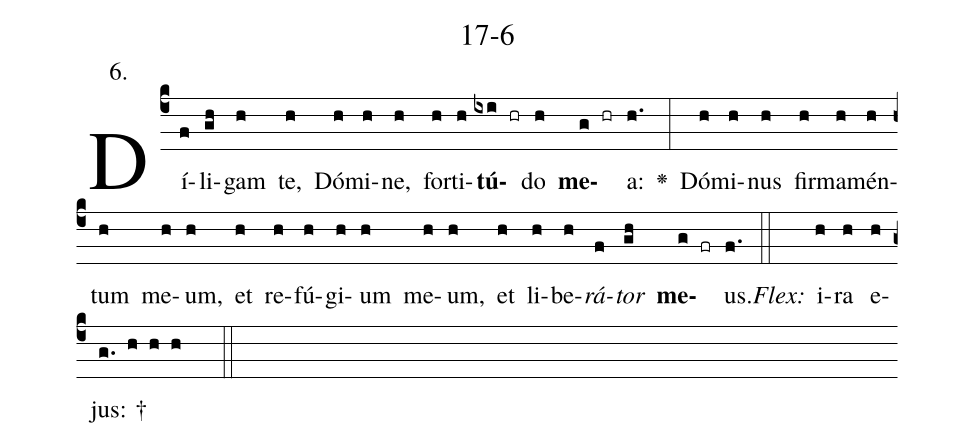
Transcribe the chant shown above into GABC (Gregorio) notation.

name: 17-6;
annotation: 6.;
%%
(c4)Dí(f)li(gh)gam(h) te,(h) Dó(h)mi(h)ne,(h) for(h)ti(h)<b>tú</b>(ixi hr)do(h) <b>me</b>(g hr)a:(h.) <v>\greheightstar</v>(:) Dó(h)mi(h)nus(h) fir(h)ma(h)mén(h)tum(h) me(h)um,(h) et(h) re(h)fú(h)gi(h)um(h) me(h)um,(h) et(h) li(h)be(h)<i>rá</i>(f)<i>tor</i>(gh) <b>me</b>(g fr)us.(f.) (::)
<i>Flex:</i>()  i(h)ra(h) e(h)jus: †(g. h h h  ::)

%E(h) u(h) o(f) u(gh) a(g) e.(f.) (::)
